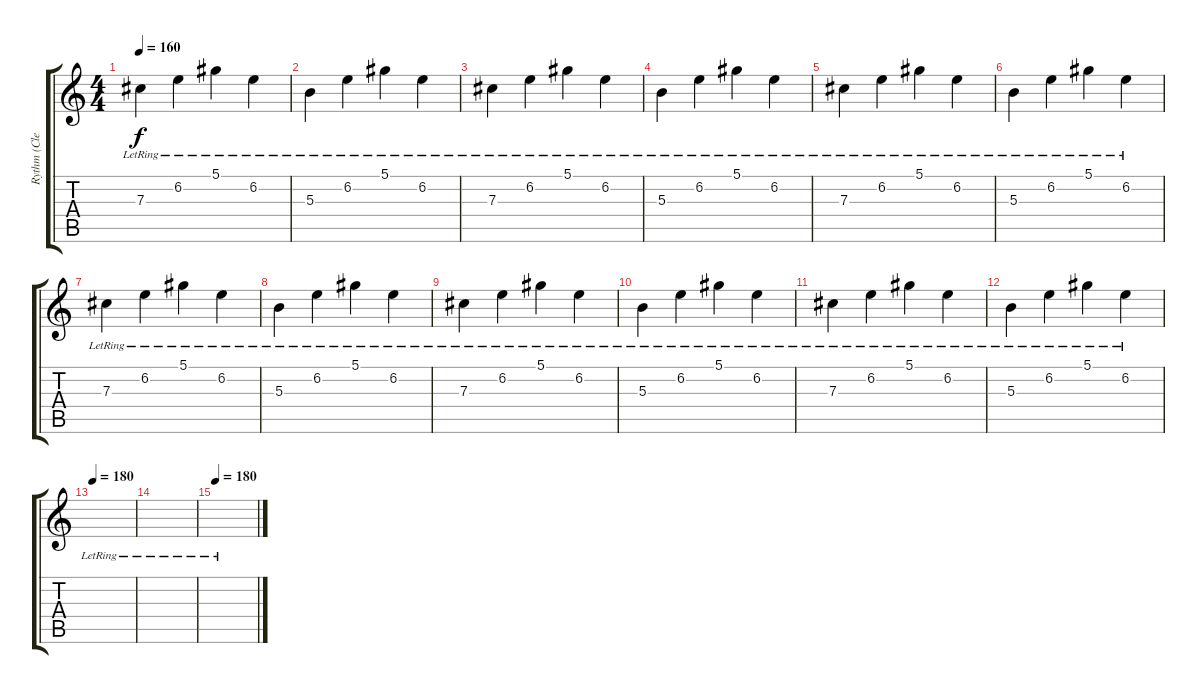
\track ("Rythm (Clean)" "Rythm (Cle") {instrument electricguitarclean}
\staff {score tabs}
\tuning (Eb4 Bb3 Gb3 Db3 Ab2 Db2) {hide}
\ts (4 4)
\tempo 160
\clef g2
\ks c
7.3{lr}.4{dy f} 6.2{lr}.4 5.1{lr}.4 6.2{lr}.4 |
5.3{lr}.4 6.2{lr}.4 5.1{lr}.4 6.2{lr}.4 |
7.3{lr}.4 6.2{lr}.4 5.1{lr}.4 6.2{lr}.4 |
5.3{lr}.4 6.2{lr}.4 5.1{lr}.4 6.2{lr}.4 |
7.3{lr}.4 6.2{lr}.4 5.1{lr}.4 6.2{lr}.4 |
5.3{lr}.4 6.2{lr}.4 5.1{lr}.4 6.2{lr}.4 |
7.3{lr}.4 6.2{lr}.4 5.1{lr}.4 6.2{lr}.4 |
5.3{lr}.4 6.2{lr}.4 5.1{lr}.4 6.2{lr}.4 |
7.3{lr}.4 6.2{lr}.4 5.1{lr}.4 6.2{lr}.4 |
5.3{lr}.4 6.2{lr}.4 5.1{lr}.4 6.2{lr}.4 |
7.3{lr}.4 6.2{lr}.4 5.1{lr}.4 6.2{lr}.4 |
5.3{lr}.4 6.2{lr}.4 5.1{lr}.4 6.2{lr}.4 |
\tempo 180
|
|
\tempo 180
